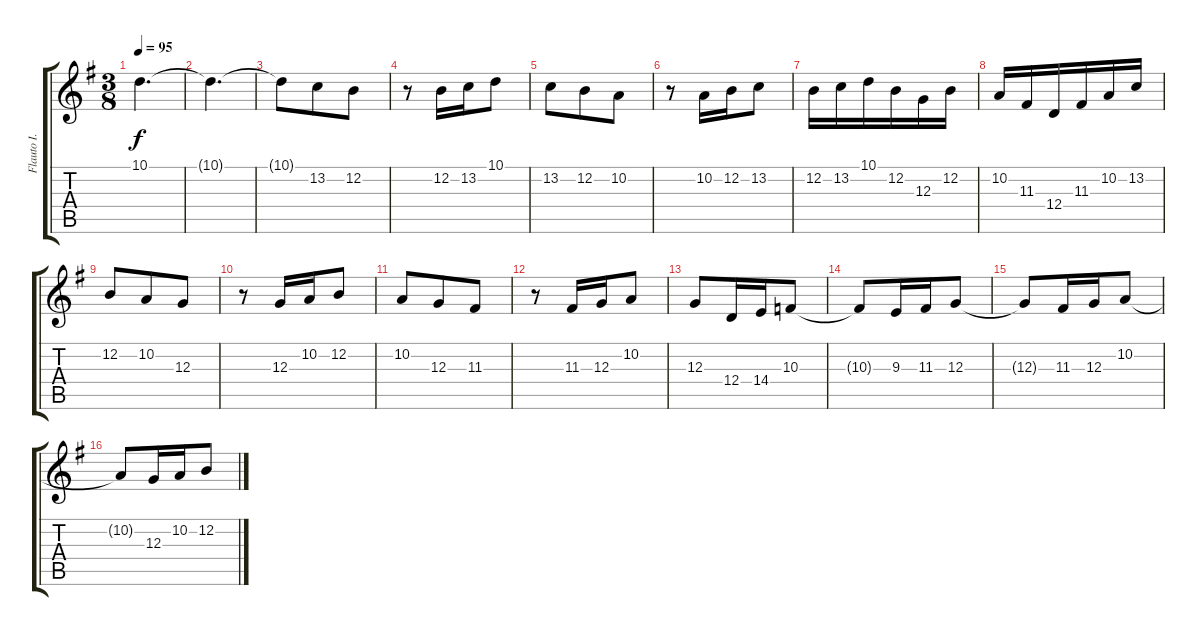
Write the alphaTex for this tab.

\track ("Flauto I. (Flùte à bee)" "Flauto I. ") {instrument recorder}
\staff {score tabs}
\tuning (E4 B3 G3 D3 A2 E2) {hide}
\ts (3 8)
\tempo 95
\clef g2
\ks g
10.1.4{d dy f} |
10.1{t}.4{d} |
10.1{t}.8 13.2.8 12.2.8 |
r.8 12.2.16 13.2.16{beam merge} 10.1.8 |
13.2.8 12.2.8 10.2.8 |
r.8 10.2.16 12.2.16{beam merge} 13.2.8 |
12.2.16 13.2.16{beam merge} 10.1.16 12.2.16{beam merge} 12.3.16 12.2.16 |
10.2.16 11.3.16{beam merge} 12.4.16 11.3.16{beam merge} 10.2.16 13.2.16 |
12.2.8 10.2.8 12.3.8 |
r.8 12.3.16 10.2.16{beam merge} 12.2.8 |
10.2.8 12.3.8 11.3.8 |
r.8 11.3.16 12.3.16{beam merge} 10.2.8 |
12.3.8{beam merge} 12.4.16 14.4.16{beam merge} 10.3.8 |
10.3{t}.8{beam merge} 9.3.16 11.3.16{beam merge} 12.3.8 |
12.3{t}.8{beam merge} 11.3.16 12.3.16{beam merge} 10.2.8 |
10.2{t}.8{beam merge} 12.3.16 10.2.16{beam merge} 12.2.8
